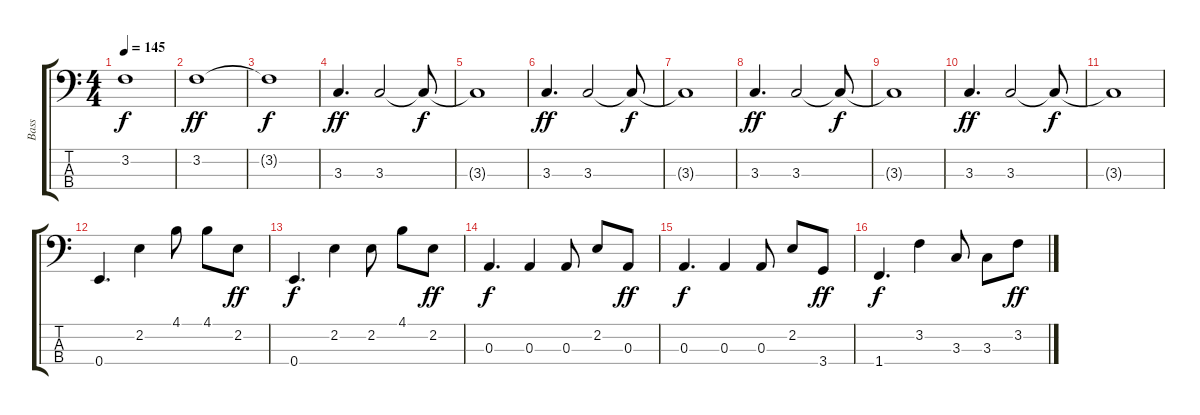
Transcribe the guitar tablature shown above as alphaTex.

\track ("Bass" "Bass") {instrument electricbassfinger}
\staff {score tabs}
\tuning (G2 D2 A1 E1) {hide}
\ts (4 4)
\tempo 145
\clef f4
\ks c
3.2{t}.1{dy f} |
3.2.1{dy ff} |
3.2{t}.1{dy f} |
3.3.4{d dy ff} 3.3.2 3.3{t}.8{dy f} |
3.3{t}.1 |
3.3.4{d dy ff} 3.3.2 3.3{t}.8{dy f} |
3.3{t}.1 |
3.3.4{d dy ff} 3.3.2 3.3{t}.8{dy f} |
3.3{t}.1 |
3.3.4{d dy ff} 3.3.2 3.3{t}.8{dy f} |
3.3{t}.1 |
0.4.4{d} 2.2.4 4.1.8 4.1.8 2.2.8{dy ff} |
0.4.4{d dy f} 2.2.4 2.2.8 4.1.8 2.2.8{dy ff} |
0.3.4{d dy f} 0.3.4 0.3.8 2.2.8 0.3.8{dy ff} |
0.3.4{d dy f} 0.3.4 0.3.8 2.2.8 3.4.8{dy ff} |
1.4.4{d dy f} 3.2.4 3.3.8 3.3.8 3.2.8{dy ff}
